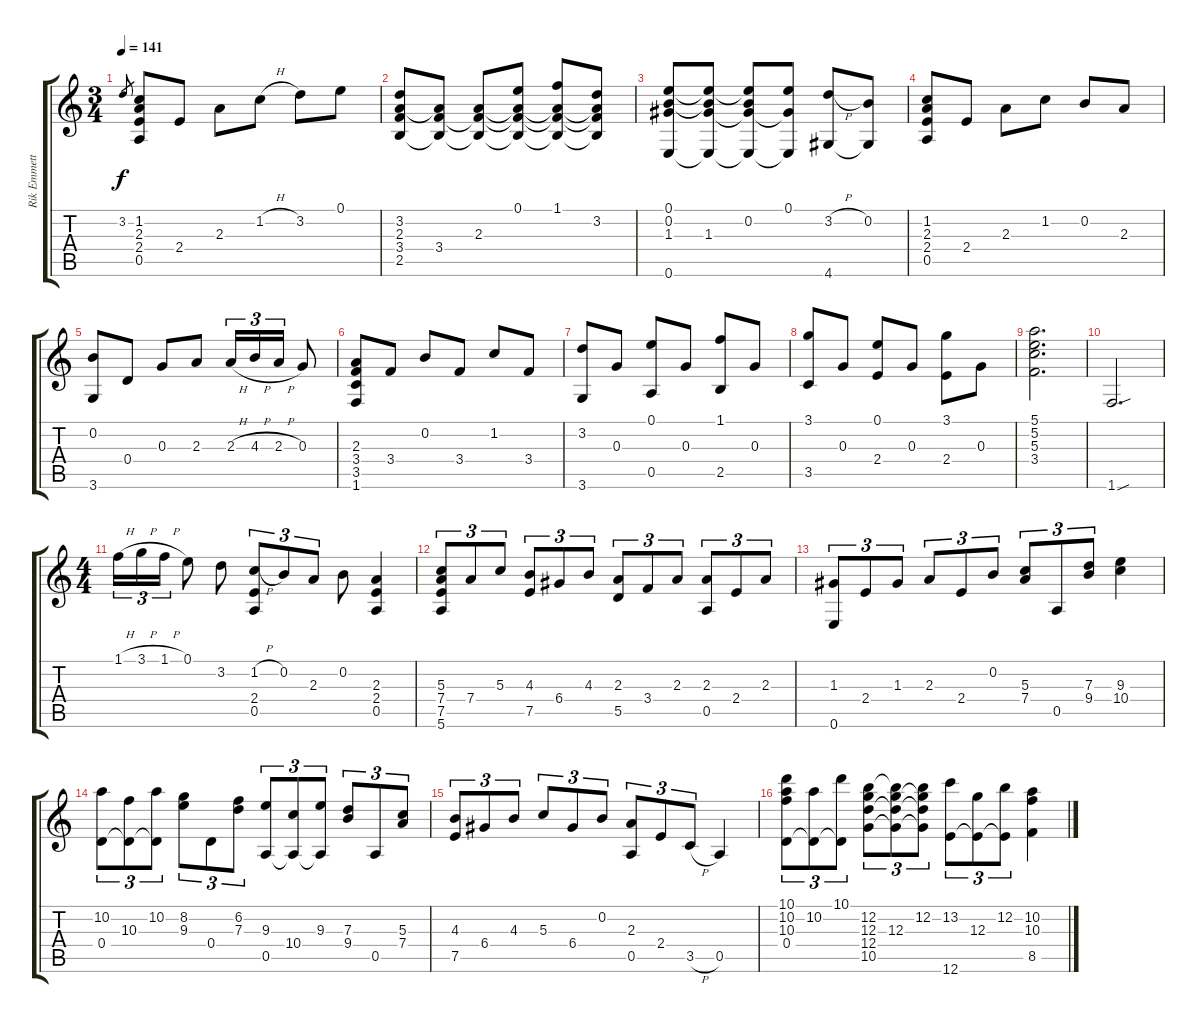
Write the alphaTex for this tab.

\track ("Rik Emmett" "Rik Emmett") {instrument acousticguitarnylon}
\staff {score tabs}
\tuning (E4 B3 G3 D3 A2 E2) {hide}
\ts (3 4)
\tempo 141
\clef g2
\ks c
3.2.8{gr dy f} (1.2 2.3 2.4 0.5).8 2.4.8 2.3.8 1.2{h}.8 3.2.8 0.1.8 |
(3.2 2.3 3.4 2.5).8 (2.3{t} 3.4 2.5{t}).8 (2.3 3.4{t} 2.5{t}).8 (0.1 2.3{t} 3.4{t} 2.5{t}).8 (1.1 2.3{t} 3.4{t} 2.5{t}).8 (3.2 2.3{t} 3.4{t} 2.5{t}).8 |
(0.1 0.2 1.3 0.6).8 (0.1{t} 0.2{t} 1.3 0.6{t}).8 (0.1{t} 0.2 1.3{t} 0.6{t}).8 (0.1 1.3{t} 0.6{t}).8 (3.2{h} 4.6).8 (0.2 4.6{t}).8 |
(1.2 2.3 2.4 0.5).8 2.4.8 2.3.8 1.2.8 0.2.8 2.3.8 |
(0.2 3.6).8 0.4.8 0.3.8 2.3.8 2.3{h}.16{tu (3 2)} 4.3{h}.16{tu (3 2)} 2.3{h}.16{tu (3 2)} 0.3.8 |
(2.3 3.4 3.5 1.6).8 3.4.8 0.2.8 3.4.8 1.2.8 3.4.8 |
(3.2 3.6).8 0.3.8 (0.1 0.5).8 0.3.8 (1.1 2.5).8 0.3.8 |
(3.1 3.5).8 0.3.8 (0.1 2.4).8 0.3.8 (3.1 2.4).8 0.3.8 |
(5.1 5.2 5.3 3.4).2{d} |
1.6{sou}.2{d} |
\ts (4 4)
1.1{h}.16{tu (3 2)} 3.1{h}.16{tu (3 2)} 1.1{h}.16{tu (3 2)} 0.1.8 3.2.8 (1.2{h} 2.4 0.5).8{tu (3 2)} 0.2.8{tu (3 2)} 2.3.8{tu (3 2)} 0.2.8 (2.3 2.4 0.5).4 |
(5.3 7.4 7.5 5.6).8{tu (3 2)} 7.4.8{tu (3 2)} 5.3.8{tu (3 2)} (4.3 7.5).8{tu (3 2)} 6.4.8{tu (3 2)} 4.3.8{tu (3 2)} (2.3 5.5).8{tu (3 2)} 3.4.8{tu (3 2)} 2.3.8{tu (3 2)} (2.3 0.5).8{tu (3 2)} 2.4.8{tu (3 2)} 2.3.8{tu (3 2)} |
(1.3 0.6).8{tu (3 2)} 2.4.8{tu (3 2)} 1.3.8{tu (3 2)} 2.3.8{tu (3 2)} 2.4.8{tu (3 2)} 0.2.8{tu (3 2)} (5.3 7.4).8{tu (3 2)} 0.5.8{tu (3 2)} (7.3 9.4).8{tu (3 2)} (9.3 10.4).4 |
(10.2 0.4).8{tu (3 2)} (10.3 0.4{t}).8{tu (3 2)} (10.2 0.4{t}).8{tu (3 2)} (8.2 9.3).8{tu (3 2)} 0.4.8{tu (3 2)} (6.2 7.3).8{tu (3 2)} (9.3 0.5).8{tu (3 2)} (10.4 0.5{t}).8{tu (3 2)} (9.3 0.5{t}).8{tu (3 2)} (7.3 9.4).8{tu (3 2)} 0.5.8{tu (3 2)} (5.3 7.4).8{tu (3 2)} |
(4.3 7.5).8{tu (3 2)} 6.4.8{tu (3 2)} 4.3.8{tu (3 2)} 5.3.8{tu (3 2)} 6.4.8{tu (3 2)} 0.2.8{tu (3 2)} (2.3 0.5).8{tu (3 2)} 2.4.8{tu (3 2)} 3.5{h}.8{tu (3 2)} 0.5.4 |
(10.1 10.2 10.3 0.4).8{tu (3 2)} (10.2 0.4{t}).8{tu (3 2)} (10.1 0.4{t}).8{tu (3 2)} (12.2 12.3 12.4 10.5).8{tu (3 2)} (12.2{t} 12.3 12.4{t} 10.5{t}).8{tu (3 2)} (12.2 12.3{t} 12.4{t} 10.5{t}).8{tu (3 2)} (13.2 12.6).8{tu (3 2)} (12.3 12.6{t}).8{tu (3 2)} (12.2 12.6{t}).8{tu (3 2)} (10.2 10.3 8.5).4
